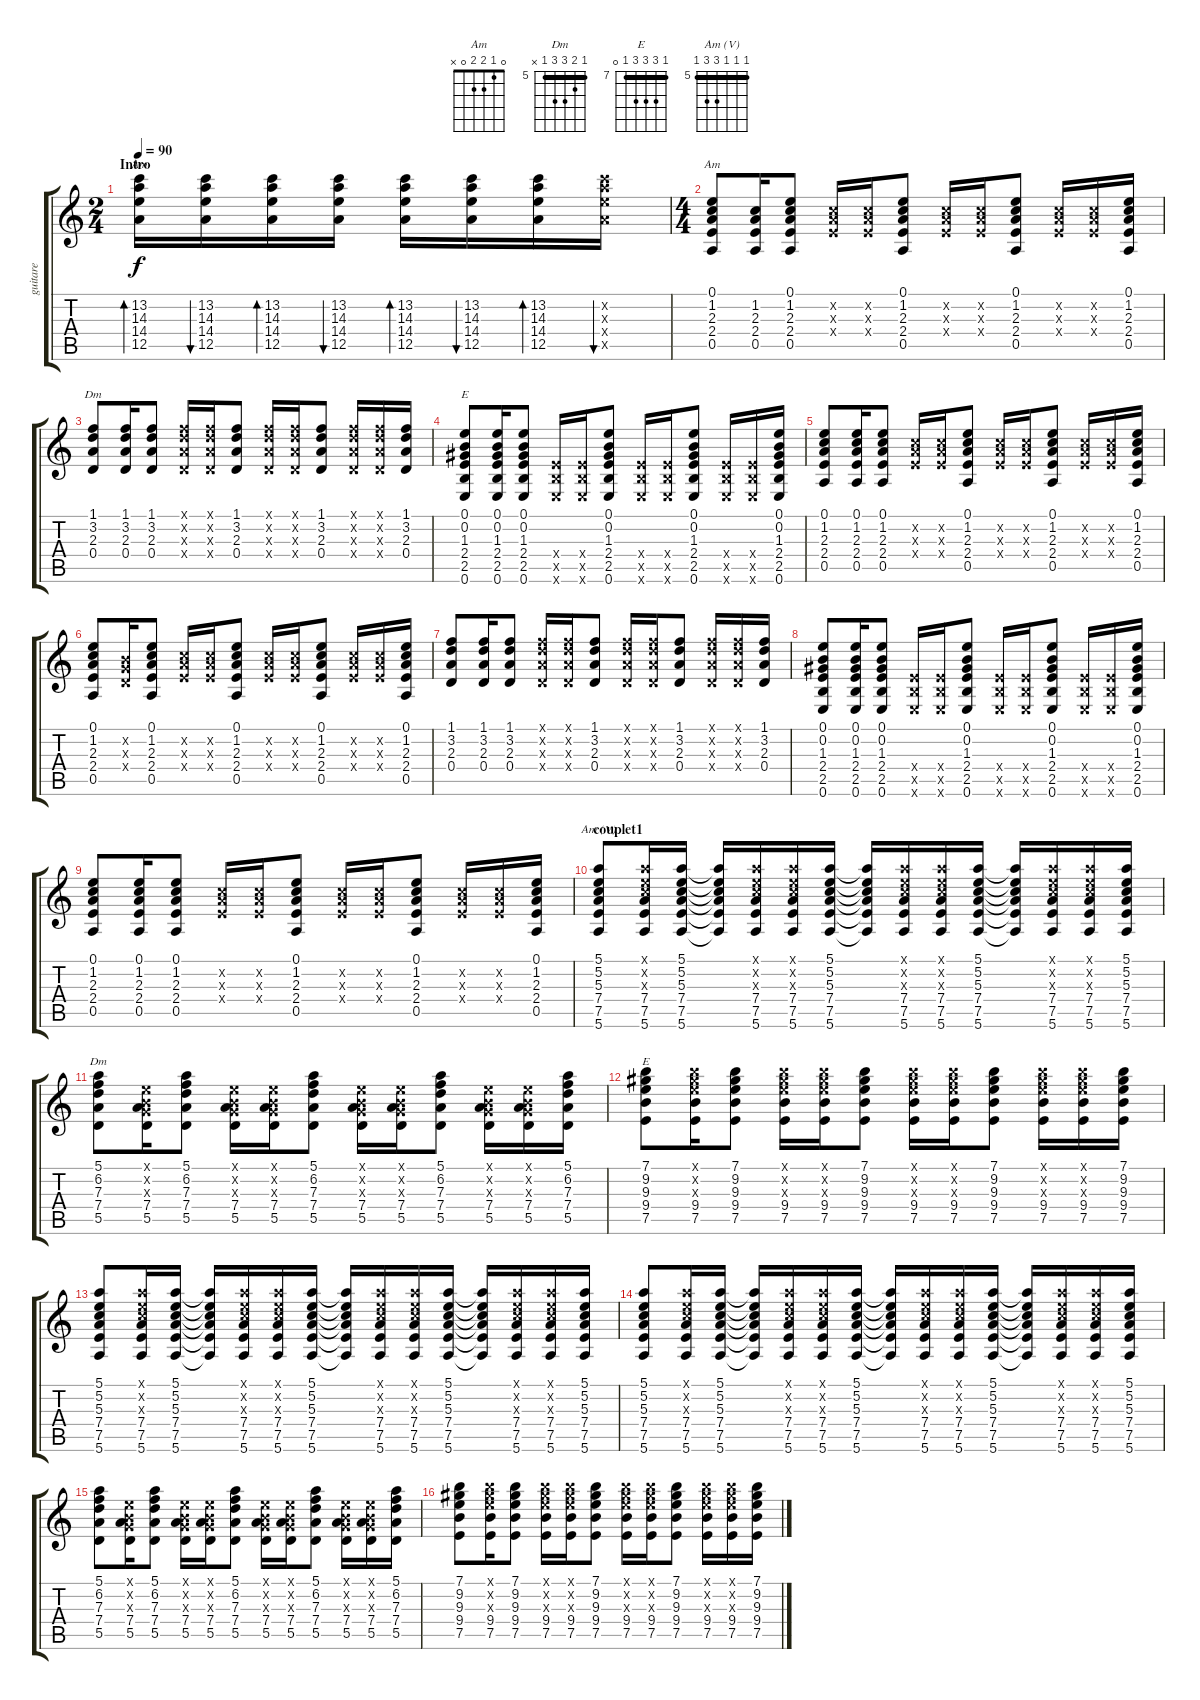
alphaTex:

\track ("guitare" "guitare") {instrument acousticguitarnylon}
\staff {score tabs}
\tuning (E4 B3 G3 D3 A2 E2) {hide}
\chord ("Am" 12 13 14 14 12 x) {firstfret 12 barre 12}
\chord ("Am" 0 1 2 2 0 x)
\chord ("Dm" 1 3 2 0 x x)
\chord ("E" 0 0 1 2 2 0)
\chord ("Am (V)" 5 5 5 7 7 5) {firstfret 5 barre 5}
\chord ("Dm" 5 6 7 7 5 x) {firstfret 5 barre 5}
\chord ("E" 7 9 9 9 7 0) {firstfret 7 barre 7}
\ts (2 4)
\section ("" "Intro")
\tempo 90
\clef g2
\ks aminor
(13.2 14.3 14.4 12.5).16{bd 30 ch "Am" dy f instrument acousticguitarnylon} (13.2 14.3 14.4 12.5).16{bu 30} (13.2 14.3 14.4 12.5).16{bd 30} (13.2 14.3 14.4 12.5).16{bu 30} (13.2 14.3 14.4 12.5).16{bd 30} (13.2 14.3 14.4 12.5).16{bu 30} (13.2 14.3 14.4 12.5).16{bd 30} (13.2{x} 14.3{x} 14.4{x} 12.5{x}).16{bu 30} |
\ts (4 4)
(0.1 1.2 2.3 2.4 0.5).8{ch "Am"} (1.2 2.3 2.4 0.5).16 (0.1 1.2 2.3 2.4 0.5).8 (1.2{x} 2.3{x} 2.4{x}).16 (1.2{x} 2.3{x} 2.4{x}).16 (0.1 1.2 2.3 2.4 0.5).8 (1.2{x} 2.3{x} 2.4{x}).16 (1.2{x} 2.3{x} 2.4{x}).16 (0.1 1.2 2.3 2.4 0.5).8 (1.2{x} 2.3{x} 2.4{x}).16 (1.2{x} 2.3{x} 2.4{x}).16 (0.1 1.2 2.3 2.4 0.5).16 |
(1.1 3.2 2.3 0.4).8{ch "Dm"} (1.1 3.2 2.3 0.4).16 (1.1 3.2 2.3 0.4).8 (1.1{x} 3.2{x} 2.3{x} 0.4{x}).16 (1.1{x} 3.2{x} 2.3{x} 0.4{x}).16 (1.1 3.2 2.3 0.4).8 (1.1{x} 3.2{x} 2.3{x} 0.4{x}).16 (1.1{x} 3.2{x} 2.3{x} 0.4{x}).16 (1.1 3.2 2.3 0.4).8 (1.1{x} 3.2{x} 2.3{x} 0.4{x}).16 (1.1{x} 3.2{x} 2.3{x} 0.4{x}).16 (1.1 3.2 2.3 0.4).16 |
(0.1 0.2 1.3 2.4 2.5 0.6).8{ch "E"} (0.1 0.2 1.3 2.4 2.5 0.6).16 (0.1 0.2 1.3 2.4 2.5 0.6).8 (2.4{x} 2.5{x} 0.6{x}).16 (2.4{x} 2.5{x} 0.6{x}).16 (0.1 0.2 1.3 2.4 2.5 0.6).8 (2.4{x} 2.5{x} 0.6{x}).16 (2.4{x} 2.5{x} 0.6{x}).16 (0.1 0.2 1.3 2.4 2.5 0.6).8 (2.4{x} 2.5{x} 0.6{x}).16 (2.4{x} 2.5{x} 0.6{x}).16 (0.1 0.2 1.3 2.4 2.5 0.6).16 |
(0.1 1.2 2.3 2.4 0.5).8 (0.1 1.2 2.3 2.4 0.5).16 (0.1 1.2 2.3 2.4 0.5).8 (1.2{x} 2.3{x} 2.4{x}).16 (1.2{x} 2.3{x} 2.4{x}).16 (0.1 1.2 2.3 2.4 0.5).8 (1.2{x} 2.3{x} 2.4{x}).16 (1.2{x} 2.3{x} 2.4{x}).16 (0.1 1.2 2.3 2.4 0.5).8 (1.2{x} 2.3{x} 2.4{x}).16 (1.2{x} 2.3{x} 2.4{x}).16 (0.1 1.2 2.3 2.4 0.5).16 |
(0.1 1.2 2.3 2.4 0.5).8 (0.2{x} 0.3{x} 0.4{x}).16 (0.1 1.2 2.3 2.4 0.5).8 (1.2{x} 2.3{x} 2.4{x}).16 (1.2{x} 2.3{x} 2.4{x}).16 (0.1 1.2 2.3 2.4 0.5).8 (1.2{x} 2.3{x} 2.4{x}).16 (1.2{x} 2.3{x} 2.4{x}).16 (0.1 1.2 2.3 2.4 0.5).8 (1.2{x} 2.3{x} 2.4{x}).16 (1.2{x} 2.3{x} 2.4{x}).16 (0.1 1.2 2.3 2.4 0.5).16 |
(1.1 3.2 2.3 0.4).8 (1.1 3.2 2.3 0.4).16 (1.1 3.2 2.3 0.4).8 (1.1{x} 3.2{x} 2.3{x} 0.4{x}).16 (1.1{x} 3.2{x} 2.3{x} 0.4{x}).16 (1.1 3.2 2.3 0.4).8 (1.1{x} 3.2{x} 2.3{x} 0.4{x}).16 (1.1{x} 3.2{x} 2.3{x} 0.4{x}).16 (1.1 3.2 2.3 0.4).8 (1.1{x} 3.2{x} 2.3{x} 0.4{x}).16 (1.1{x} 3.2{x} 2.3{x} 0.4{x}).16 (1.1 3.2 2.3 0.4).16 |
(0.1 0.2 1.3 2.4 2.5 0.6).8 (0.1 0.2 1.3 2.4 2.5 0.6).16 (0.1 0.2 1.3 2.4 2.5 0.6).8 (2.4{x} 2.5{x} 0.6{x}).16 (2.4{x} 2.5{x} 0.6{x}).16 (0.1 0.2 1.3 2.4 2.5 0.6).8 (2.4{x} 2.5{x} 0.6{x}).16 (2.4{x} 2.5{x} 0.6{x}).16 (0.1 0.2 1.3 2.4 2.5 0.6).8 (2.4{x} 2.5{x} 0.6{x}).16 (2.4{x} 2.5{x} 0.6{x}).16 (0.1 0.2 1.3 2.4 2.5 0.6).16 |
(0.1 1.2 2.3 2.4 0.5).8 (0.1 1.2 2.3 2.4 0.5).16 (0.1 1.2 2.3 2.4 0.5).8 (1.2{x} 2.3{x} 2.4{x}).16 (1.2{x} 2.3{x} 2.4{x}).16 (0.1 1.2 2.3 2.4 0.5).8 (1.2{x} 2.3{x} 2.4{x}).16 (1.2{x} 2.3{x} 2.4{x}).16 (0.1 1.2 2.3 2.4 0.5).8 (1.2{x} 2.3{x} 2.4{x}).16 (1.2{x} 2.3{x} 2.4{x}).16 (0.1 1.2 2.3 2.4 0.5).16 |
\section ("" "couplet1")
(5.1 5.2 5.3 7.4 7.5 5.6).8{ch "Am (V)"} (5.1{x} 5.2{x} 5.3{x} 7.4 7.5 5.6).16 (5.1 5.2 5.3 7.4 7.5 5.6).16 (5.1{t} 5.2{t} 5.3{t} 7.4{t} 7.5{t} 5.6{t}).16 (5.1{x} 5.2{x} 5.3{x} 7.4 7.5 5.6).16 (5.1{x} 5.2{x} 5.3{x} 7.4 7.5 5.6).16 (5.1 5.2 5.3 7.4 7.5 5.6).16 (5.1{t} 5.2{t} 5.3{t} 7.4{t} 7.5{t} 5.6{t}).16 (5.1{x} 5.2{x} 5.3{x} 7.4 7.5 5.6).16 (5.1{x} 5.2{x} 5.3{x} 7.4 7.5 5.6).16 (5.1 5.2 5.3 7.4 7.5 5.6).16 (5.1{t} 5.2{t} 5.3{t} 7.4{t} 7.5{t} 5.6{t}).16 (5.1{x} 5.2{x} 5.3{x} 7.4 7.5 5.6).16 (5.1{x} 5.2{x} 5.3{x} 7.4 7.5 5.6).16 (5.1 5.2 5.3 7.4 7.5 5.6).16 |
(5.1 6.2 7.3 7.4 5.5).8{ch "Dm"} (0.1{x} 0.2{x} 0.3{x} 7.4 5.5).16 (5.1 6.2 7.3 7.4 5.5).8 (0.1{x} 0.2{x} 0.3{x} 7.4 5.5).16 (0.1{x} 0.2{x} 0.3{x} 7.4 5.5).16 (5.1 6.2 7.3 7.4 5.5).8 (0.1{x} 0.2{x} 0.3{x} 7.4 5.5).16 (0.1{x} 0.2{x} 0.3{x} 7.4 5.5).16 (5.1 6.2 7.3 7.4 5.5).8 (0.1{x} 0.2{x} 0.3{x} 7.4 5.5).16 (0.1{x} 0.2{x} 0.3{x} 7.4 5.5).16 (5.1 6.2 7.3 7.4 5.5).16 |
(7.1 9.2 9.3 9.4 7.5).8{ch "E"} (7.1{x} 9.2{x} 9.3{x} 9.4 7.5).16 (7.1 9.2 9.3 9.4 7.5).8 (7.1{x} 9.2{x} 9.3{x} 9.4 7.5).16 (7.1{x} 9.2{x} 9.3{x} 9.4 7.5).16 (7.1 9.2 9.3 9.4 7.5).8 (7.1{x} 9.2{x} 9.3{x} 9.4 7.5).16 (7.1{x} 9.2{x} 9.3{x} 9.4 7.5).16 (7.1 9.2 9.3 9.4 7.5).8 (7.1{x} 9.2{x} 9.3{x} 9.4 7.5).16 (7.1{x} 9.2{x} 9.3{x} 9.4 7.5).16 (7.1 9.2 9.3 9.4 7.5).16 |
(5.1 5.2 5.3 7.4 7.5 5.6).8 (5.1{x} 5.2{x} 5.3{x} 7.4 7.5 5.6).16 (5.1 5.2 5.3 7.4 7.5 5.6).16 (5.1{t} 5.2{t} 5.3{t} 7.4{t} 7.5{t} 5.6{t}).16 (5.1{x} 5.2{x} 5.3{x} 7.4 7.5 5.6).16 (5.1{x} 5.2{x} 5.3{x} 7.4 7.5 5.6).16 (5.1 5.2 5.3 7.4 7.5 5.6).16 (5.1{t} 5.2{t} 5.3{t} 7.4{t} 7.5{t} 5.6{t}).16 (5.1{x} 5.2{x} 5.3{x} 7.4 7.5 5.6).16 (5.1{x} 5.2{x} 5.3{x} 7.4 7.5 5.6).16 (5.1 5.2 5.3 7.4 7.5 5.6).16 (5.1{t} 5.2{t} 5.3{t} 7.4{t} 7.5{t} 5.6{t}).16 (5.1{x} 5.2{x} 5.3{x} 7.4 7.5 5.6).16 (5.1{x} 5.2{x} 5.3{x} 7.4 7.5 5.6).16 (5.1 5.2 5.3 7.4 7.5 5.6).16 |
(5.1 5.2 5.3 7.4 7.5 5.6).8 (5.1{x} 5.2{x} 5.3{x} 7.4 7.5 5.6).16 (5.1 5.2 5.3 7.4 7.5 5.6).16 (5.1{t} 5.2{t} 5.3{t} 7.4{t} 7.5{t} 5.6{t}).16 (5.1{x} 5.2{x} 5.3{x} 7.4 7.5 5.6).16 (5.1{x} 5.2{x} 5.3{x} 7.4 7.5 5.6).16 (5.1 5.2 5.3 7.4 7.5 5.6).16 (5.1{t} 5.2{t} 5.3{t} 7.4{t} 7.5{t} 5.6{t}).16 (5.1{x} 5.2{x} 5.3{x} 7.4 7.5 5.6).16 (5.1{x} 5.2{x} 5.3{x} 7.4 7.5 5.6).16 (5.1 5.2 5.3 7.4 7.5 5.6).16 (5.1{t} 5.2{t} 5.3{t} 7.4{t} 7.5{t} 5.6{t}).16 (5.1{x} 5.2{x} 5.3{x} 7.4 7.5 5.6).16 (5.1{x} 5.2{x} 5.3{x} 7.4 7.5 5.6).16 (5.1 5.2 5.3 7.4 7.5 5.6).16 |
(5.1 6.2 7.3 7.4 5.5).8 (0.1{x} 0.2{x} 0.3{x} 7.4 5.5).16 (5.1 6.2 7.3 7.4 5.5).8 (0.1{x} 0.2{x} 0.3{x} 7.4 5.5).16 (0.1{x} 0.2{x} 0.3{x} 7.4 5.5).16 (5.1 6.2 7.3 7.4 5.5).8 (0.1{x} 0.2{x} 0.3{x} 7.4 5.5).16 (0.1{x} 0.2{x} 0.3{x} 7.4 5.5).16 (5.1 6.2 7.3 7.4 5.5).8 (0.1{x} 0.2{x} 0.3{x} 7.4 5.5).16 (0.1{x} 0.2{x} 0.3{x} 7.4 5.5).16 (5.1 6.2 7.3 7.4 5.5).16 |
(7.1 9.2 9.3 9.4 7.5).8 (7.1{x} 9.2{x} 9.3{x} 9.4 7.5).16 (7.1 9.2 9.3 9.4 7.5).8 (7.1{x} 9.2{x} 9.3{x} 9.4 7.5).16 (7.1{x} 9.2{x} 9.3{x} 9.4 7.5).16 (7.1 9.2 9.3 9.4 7.5).8 (7.1{x} 9.2{x} 9.3{x} 9.4 7.5).16 (7.1{x} 9.2{x} 9.3{x} 9.4 7.5).16 (7.1 9.2 9.3 9.4 7.5).8 (7.1{x} 9.2{x} 9.3{x} 9.4 7.5).16 (7.1{x} 9.2{x} 9.3{x} 9.4 7.5).16 (7.1 9.2 9.3 9.4 7.5).16
